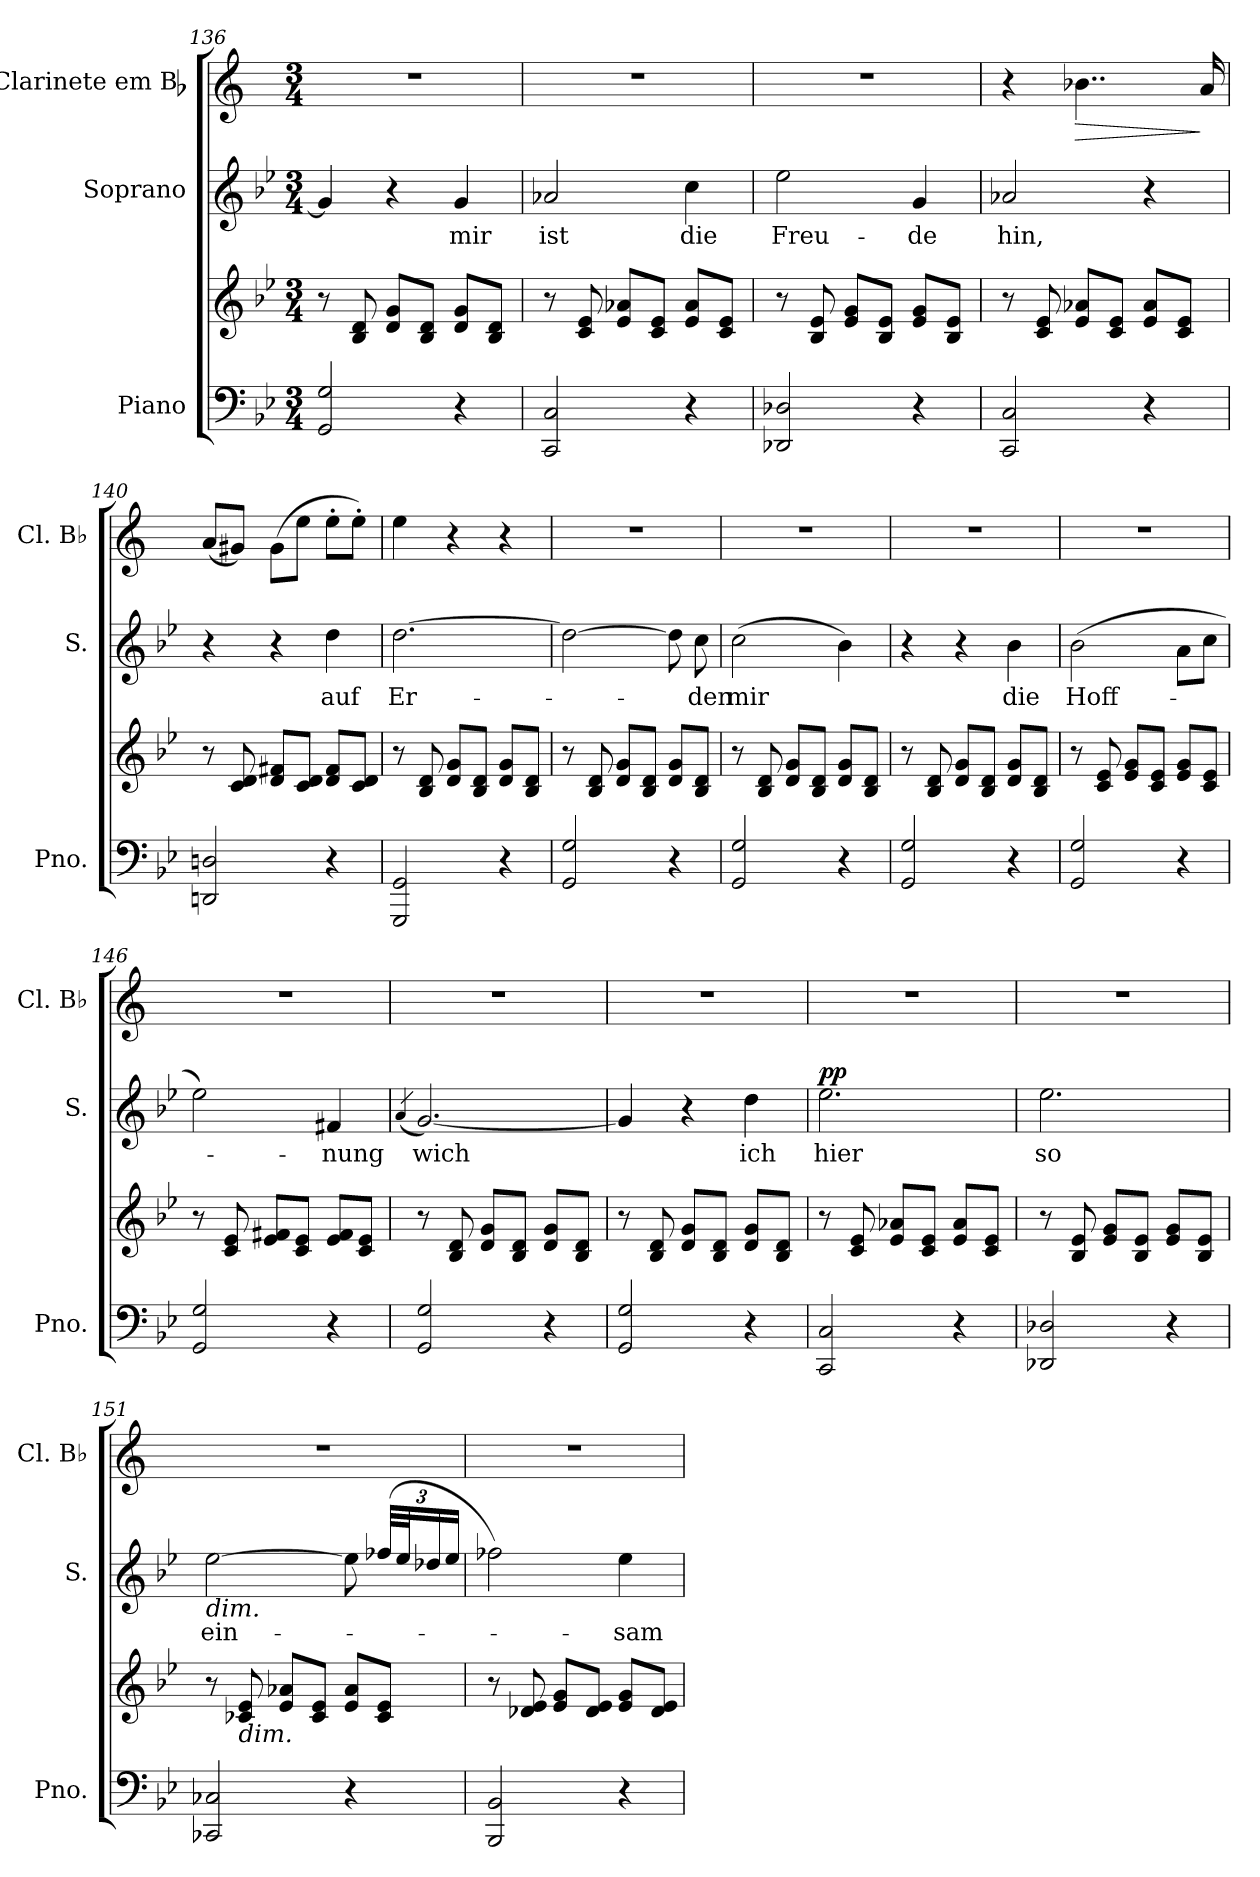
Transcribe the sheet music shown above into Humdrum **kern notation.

**kern	**kern	**kern	**text	**dynam	**kern	**dynam
*part3	*part3	*part2	*part2	*part2	*part1	*part1
*staff4	*staff3	*staff2	*staff2	*staff2	*staff1	*staff1
*I"Piano	*	*I"Soprano	*	*	*I"Clarinete em Bb	*
*I'Pno.	*	*I'S.	*	*	*I'Cl. Bb	*
*clefF4	*clefG2	*clefG2	*	*	*clefG2	*
*	*	*	*	*	*ITrd1c2	*
*k[b-e-]	*k[b-e-]	*k[b-e-]	*	*	*k[b-e-]	*
*M3/4	*M3/4	*M3/4	*	*	*M3/4	*
=136	=136	=136	=136	=136	=136	=136
2GG/ 2G/	8r	4g/]	.	.	2.r	.
.	8B-/ 8d/	.	.	.	.	.
.	8d/ 8g/L	4r	.	.	.	.
.	8B-/ 8d/J	.	.	.	.	.
!	!	!	!LO:LY:b	!	!	!
4r	8d/ 8g/L	4g/	mir	.	.	.
.	8B-/ 8d/J	.	.	.	.	.
!!LO:LB:g=z
=137	=137	=137	=137	=137	=137	=137
!	!	!	!LO:LY:b	!	!	!
2CC/ 2C/	8r	2a-X/	ist	.	2.r	.
.	8c/ 8e-/	.	.	.	.	.
.	8e-/ 8a-X/L	.	.	.	.	.
.	8c/ 8e-/J	.	.	.	.	.
!	!	!	!LO:LY:b	!	!	!
4r	8e-/ 8a-/L	4cc\	die	.	.	.
.	8c/ 8e-/J	.	.	.	.	.
=138	=138	=138	=138	=138	=138	=138
!	!	!	!LO:LY:b	!	!	!
2DD-X/ 2D-X/	8r	2ee-\	Freu-	.	2.r	.
.	8B-/ 8e-/	.	.	.	.	.
.	8e-/ 8g/L	.	.	.	.	.
.	8B-/ 8e-/J	.	.	.	.	.
!	!	!	!LO:LY:b	!	!	!
4r	8e-/ 8g/L	4g/	-de	.	.	.
.	8B-/ 8e-/J	.	.	.	.	.
=139	=139	=139	=139	=139	=139	=139
!	!	!	!LO:LY:b	!	!	!
2CC/ 2C/	8r	2a-X/	hin,	.	4r	.
.	8c/ 8e-/	.	.	.	.	.
!	!	!	!	!	!	!LO:HP:b
.	8e-/ 8a-X/L	.	.	.	4..a-X\	>
.	8c/ 8e-/J	.	.	.	.	.
4r	8e-/ 8a-/L	4r	.	.	.	.
.	8c/ 8e-/J	.	.	.	.	.
.	.	.	.	.	16g/	]
=140	=140	=140	=140	=140	=140	=140
2DDn/ 2Dn/	8r	4r	.	.	(8g/L	.
.	8c/ 8d/	.	.	.	8f#X/J)	.
.	8d/ 8f#X/L	4r	.	.	(8f#\L	.
.	8c/ 8d/J	.	.	.	8dd\J	.
!	!	!	!LO:LY:b	!	!	!
4r	8d/ 8f#/L	4dd\	auf	.	8dd'\L	.
.	8c/ 8d/J	.	.	.	8dd'\J)	.
!!LO:LB:g=z
=141	=141	=141	=141	=141	=141	=141
!	!	!	!LO:LY:b	!	!	!
2GGG/ 2GG/	8r	[2.dd\	Er-	.	4dd\	.
.	8B-/ 8d/	.	.	.	.	.
.	8d/ 8g/L	.	.	.	4r	.
.	8B-/ 8d/J	.	.	.	.	.
4r	8d/ 8g/L	.	.	.	4r	.
.	8B-/ 8d/J	.	.	.	.	.
=142	=142	=142	=142	=142	=142	=142
2GG/ 2G/	8r	2dd\_	.	.	2.r	.
.	8B-/ 8d/	.	.	.	.	.
.	8d/ 8g/L	.	.	.	.	.
.	8B-/ 8d/J	.	.	.	.	.
4r	8d/ 8g/L	8dd\]	.	.	.	.
!	!	!	!LO:LY:b	!	!	!
.	8B-/ 8d/J	8cc\	-den	.	.	.
=143	=143	=143	=143	=143	=143	=143
!	!	!	!LO:LY:b	!	!	!
2GG/ 2G/	8r	(2cc\	mir	.	2.r	.
.	8B-/ 8d/	.	.	.	.	.
.	8d/ 8g/L	.	.	.	.	.
.	8B-/ 8d/J	.	.	.	.	.
4r	8d/ 8g/L	4b-\)	.	.	.	.
.	8B-/ 8d/J	.	.	.	.	.
=144	=144	=144	=144	=144	=144	=144
2GG/ 2G/	8r	4r	.	.	2.r	.
.	8B-/ 8d/	.	.	.	.	.
.	8d/ 8g/L	4r	.	.	.	.
.	8B-/ 8d/J	.	.	.	.	.
!	!	!	!LO:LY:b	!	!	!
4r	8d/ 8g/L	4b-\	die	.	.	.
.	8B-/ 8d/J	.	.	.	.	.
!!LO:LB:g=z
=145	=145	=145	=145	=145	=145	=145
!	!	!	!LO:LY:b	!	!	!
2GG/ 2G/	8r	(2b-\	Hoff-	.	2.r	.
.	8c/ 8e-/	.	.	.	.	.
.	8e-/ 8g/L	.	.	.	.	.
.	8c/ 8e-/J	.	.	.	.	.
4r	8e-/ 8g/L	8a\L	.	.	.	.
.	8c/ 8e-/J	8cc\J	.	.	.	.
=146	=146	=146	=146	=146	=146	=146
2GG/ 2G/	8r	2ee-\)	.	.	2.r	.
.	8c/ 8e-/	.	.	.	.	.
.	8e-/ 8f#X/L	.	.	.	.	.
.	8c/ 8e-/J	.	.	.	.	.
!	!	!	!LO:LY:b	!	!	!
4r	8e-/ 8f#/L	4f#X/	-nung	.	.	.
.	8c/ 8e-/J	.	.	.	.	.
=147	=147	=147	=147	=147	=147	=147
.	.	(4qa/	.	.	.	.
!	!	!	!LO:LY:b	!	!	!
2GG/ 2G/	8r	[2.g/)	wich	.	2.r	.
.	8B-/ 8d/	.	.	.	.	.
.	8d/ 8g/L	.	.	.	.	.
.	8B-/ 8d/J	.	.	.	.	.
4r	8d/ 8g/L	.	.	.	.	.
.	8B-/ 8d/J	.	.	.	.	.
=148	=148	=148	=148	=148	=148	=148
2GG/ 2G/	8r	4g/]	.	.	2.r	.
.	8B-/ 8d/	.	.	.	.	.
.	8d/ 8g/L	4r	.	.	.	.
.	8B-/ 8d/J	.	.	.	.	.
!	!	!	!LO:LY:b	!	!	!
4r	8d/ 8g/L	4dd\	ich	.	.	.
.	8B-/ 8d/J	.	.	.	.	.
!!LO:PB:g=z
=149	=149	=149	=149	=149	=149	=149
!	!	!	!LO:LY:b	!LO:DY:b	!	!
2CC/ 2C/	8r	2.ee-\	hier	pp	2.r	.
.	8c/ 8e-/	.	.	.	.	.
.	8e-/ 8a-X/L	.	.	.	.	.
.	8c/ 8e-/J	.	.	.	.	.
4r	8e-/ 8a-/L	.	.	.	.	.
.	8c/ 8e-/J	.	.	.	.	.
=150	=150	=150	=150	=150	=150	=150
!	!	!	!LO:LY:b	!	!	!
2DD-X/ 2D-X/	8r	2.ee-\	so	.	2.r	.
.	8B-/ 8e-/	.	.	.	.	.
.	8e-/ 8g/L	.	.	.	.	.
.	8B-/ 8e-/J	.	.	.	.	.
4r	8e-/ 8g/L	.	.	.	.	.
.	8B-/ 8e-/J	.	.	.	.	.
=151	=151	=151	=151	=151	=151	=151
!	!	!LO:TX:b:i:t=dim.	!	!	!	!
!	!	!	!LO:LY:b	!	!	!
2CC-X/ 2C-X/	8r	[2ee-\	ein-	.	2.r	.
!	!LO:TX:b:i:t=dim.	!	!	!	!	!
.	8c-X/ 8e-/	.	.	.	.	.
.	8e-/ 8a-X/L	.	.	.	.	.
.	8c-/ 8e-/J	.	.	.	.	.
!	!	!LO:N:head=solid	!	!	!	!
4r	8e-/ 8a-/L	8ee-\]	.	.	.	.
*	*	*Xbrackettup	*	*	*	*
.	8c-/ 8e-/J	(48ff-X!/LLL	.	.	.	.
.	.	48ee-!/J	.	.	.	.
.	.	24dd-X!/	.	.	.	.
.	.	24ee-!/JJ	.	.	.	.
=152	=152	=152	=152	=152	=152	=152
2BBB-/ 2BB-/	8r	2ff-X\)	.	.	2.r	.
.	8d-X/ 8e-/	.	.	.	.	.
.	8e-/ 8g/L	.	.	.	.	.
.	8d-/ 8e-/J	.	.	.	.	.
!	!	!	!LO:LY:b	!	!	!
4r	8e-/ 8g/L	4ee-\	-sam	.	.	.
.	8d-/ 8e-/J	.	.	.	.	.
=	=	=	=	=	=	=
*-	*-	*-	*-	*-	*-	*-
